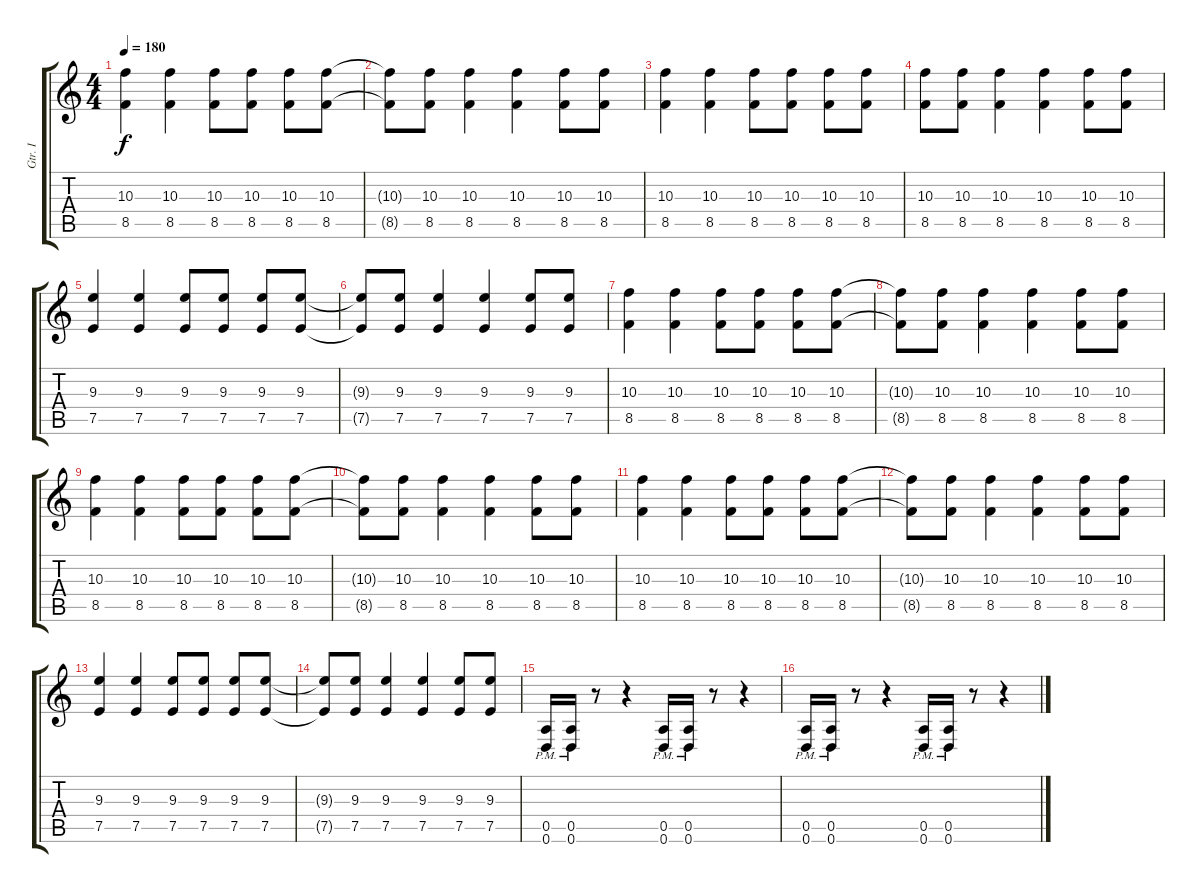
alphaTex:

\track ("Gtr. I" "Gtr. I") {instrument distortionguitar}
\staff {score tabs}
\tuning (E4 B3 G3 D3 A2 D2) {hide}
\ts (4 4)
\tempo 180
\clef g2
\ks c
(10.3 8.5).4{dy f} (10.3 8.5).4 (10.3 8.5).8 (10.3 8.5).8 (10.3 8.5).8 (10.3 8.5).8 |
(10.3{t} 8.5{t}).8 (10.3 8.5).8 (10.3 8.5).4 (10.3 8.5).4 (10.3 8.5).8 (10.3 8.5).8 |
(10.3 8.5).4 (10.3 8.5).4 (10.3 8.5).8 (10.3 8.5).8 (10.3 8.5).8 (10.3 8.5).8 |
(10.3 8.5).8 (10.3 8.5).8 (10.3 8.5).4 (10.3 8.5).4 (10.3 8.5).8 (10.3 8.5).8 |
(9.3 7.5).4 (9.3 7.5).4 (9.3 7.5).8 (9.3 7.5).8 (9.3 7.5).8 (9.3 7.5).8 |
(9.3{t} 7.5{t}).8 (9.3 7.5).8 (9.3 7.5).4 (9.3 7.5).4 (9.3 7.5).8 (9.3 7.5).8 |
(10.3 8.5).4 (10.3 8.5).4 (10.3 8.5).8 (10.3 8.5).8 (10.3 8.5).8 (10.3 8.5).8 |
(10.3{t} 8.5{t}).8 (10.3 8.5).8 (10.3 8.5).4 (10.3 8.5).4 (10.3 8.5).8 (10.3 8.5).8 |
(10.3 8.5).4 (10.3 8.5).4 (10.3 8.5).8 (10.3 8.5).8 (10.3 8.5).8 (10.3 8.5).8 |
(10.3{t} 8.5{t}).8 (10.3 8.5).8 (10.3 8.5).4 (10.3 8.5).4 (10.3 8.5).8 (10.3 8.5).8 |
(10.3 8.5).4 (10.3 8.5).4 (10.3 8.5).8 (10.3 8.5).8 (10.3 8.5).8 (10.3 8.5).8 |
(10.3{t} 8.5{t}).8 (10.3 8.5).8 (10.3 8.5).4 (10.3 8.5).4 (10.3 8.5).8 (10.3 8.5).8 |
(9.3 7.5).4 (9.3 7.5).4 (9.3 7.5).8 (9.3 7.5).8 (9.3 7.5).8 (9.3 7.5).8 |
(9.3{t} 7.5{t}).8 (9.3 7.5).8 (9.3 7.5).4 (9.3 7.5).4 (9.3 7.5).8 (9.3 7.5).8 |
(0.5{pm} 0.6{pm}).16 (0.5{pm} 0.6{pm}).16 r.8 r.4 (0.5{pm} 0.6{pm}).16 (0.5{pm} 0.6{pm}).16 r.8 r.4 |
(0.5{pm} 0.6{pm}).16 (0.5{pm} 0.6{pm}).16 r.8 r.4 (0.5{pm} 0.6{pm}).16 (0.5{pm} 0.6{pm}).16 r.8 r.4
